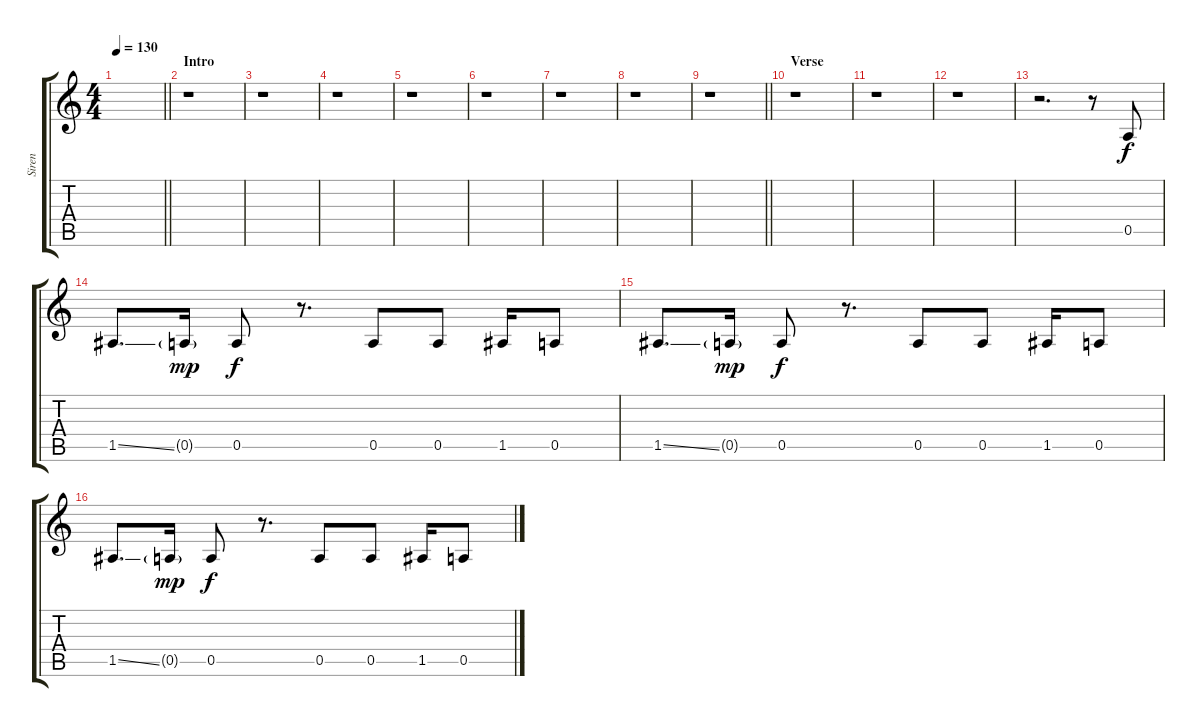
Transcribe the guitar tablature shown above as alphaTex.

\track ("Siren" "Siren") {instrument overdrivenguitar}
\staff {score tabs}
\tuning (E4 B3 G3 D3 A2 E2) {hide}
\ts (4 4)
\tempo 130
\clef g2
\barLineRight lightlight
\ks c
|
\section ("" "Intro")
r.1 |
r.1 |
r.1 |
r.1 |
r.1 |
r.1 |
r.1 |
\barLineRight lightlight
r.1 |
\section ("" "Verse")
r.1 |
r.1 |
r.1 |
r.2{d} r.8 0.5.8 |
1.5{ss}.8{d} 0.5{g}.16{dy mp} 0.5.8{dy f} r.8{d} 0.5.8 0.5.8 1.5.16 0.5.8 |
1.5{ss}.8{d} 0.5{g}.16{dy mp} 0.5.8{dy f} r.8{d} 0.5.8 0.5.8 1.5.16 0.5.8 |
1.5{ss}.8{d} 0.5{g}.16{dy mp} 0.5.8{dy f} r.8{d} 0.5.8 0.5.8 1.5.16 0.5.8
